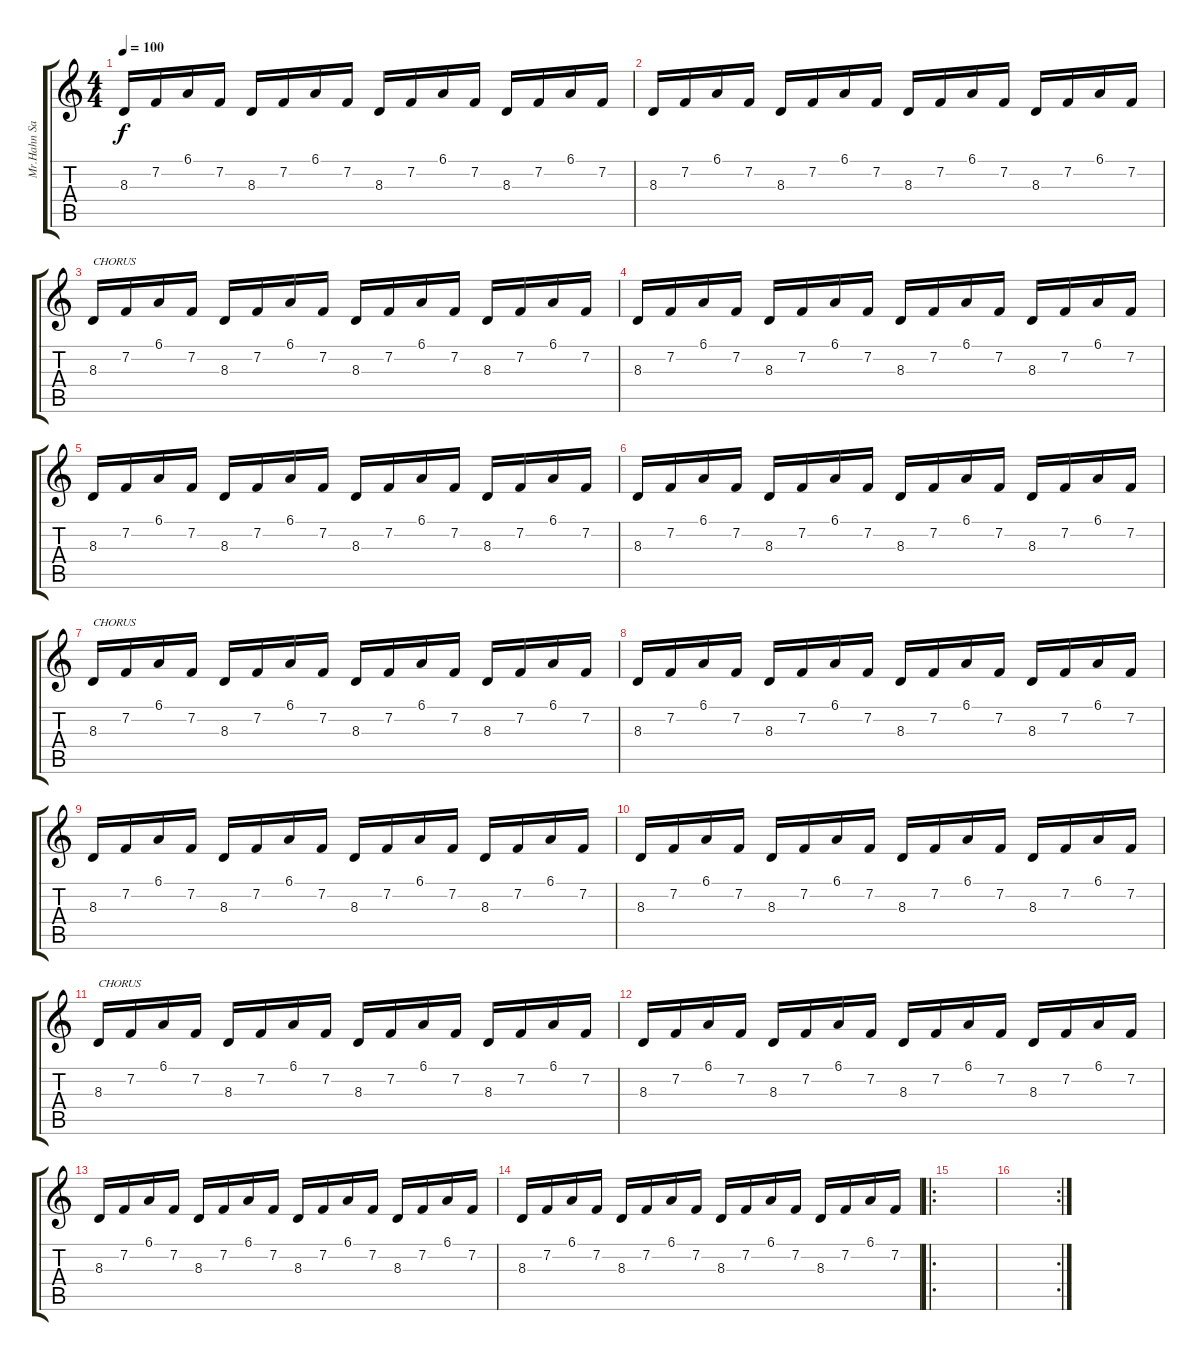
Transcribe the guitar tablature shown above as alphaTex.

\track ("Mr.Hahn Sampler1" "Mr.Hahn Sa") {instrument lead6voice}
\staff {score tabs}
\tuning (Eb4 Bb3 Gb3 Db3 Ab2 Db2) {hide}
\ts (4 4)
\tempo 100
\clef g2
\ks c
8.3.16{dy f} 7.2.16 6.1.16 7.2.16 8.3.16 7.2.16 6.1.16 7.2.16 8.3.16 7.2.16 6.1.16 7.2.16 8.3.16 7.2.16 6.1.16 7.2.16 |
8.3.16 7.2.16 6.1.16 7.2.16 8.3.16 7.2.16 6.1.16 7.2.16 8.3.16 7.2.16 6.1.16 7.2.16 8.3.16 7.2.16 6.1.16 7.2.16 |
8.3.16{txt "CHORUS"} 7.2.16 6.1.16 7.2.16 8.3.16 7.2.16 6.1.16 7.2.16 8.3.16 7.2.16 6.1.16 7.2.16 8.3.16 7.2.16 6.1.16 7.2.16 |
8.3.16 7.2.16 6.1.16 7.2.16 8.3.16 7.2.16 6.1.16 7.2.16 8.3.16 7.2.16 6.1.16 7.2.16 8.3.16 7.2.16 6.1.16 7.2.16 |
8.3.16 7.2.16 6.1.16 7.2.16 8.3.16 7.2.16 6.1.16 7.2.16 8.3.16 7.2.16 6.1.16 7.2.16 8.3.16 7.2.16 6.1.16 7.2.16 |
8.3.16 7.2.16 6.1.16 7.2.16 8.3.16 7.2.16 6.1.16 7.2.16 8.3.16 7.2.16 6.1.16 7.2.16 8.3.16 7.2.16 6.1.16 7.2.16 |
8.3.16{txt "CHORUS"} 7.2.16 6.1.16 7.2.16 8.3.16 7.2.16 6.1.16 7.2.16 8.3.16 7.2.16 6.1.16 7.2.16 8.3.16 7.2.16 6.1.16 7.2.16 |
8.3.16 7.2.16 6.1.16 7.2.16 8.3.16 7.2.16 6.1.16 7.2.16 8.3.16 7.2.16 6.1.16 7.2.16 8.3.16 7.2.16 6.1.16 7.2.16 |
8.3.16 7.2.16 6.1.16 7.2.16 8.3.16 7.2.16 6.1.16 7.2.16 8.3.16 7.2.16 6.1.16 7.2.16 8.3.16 7.2.16 6.1.16 7.2.16 |
8.3.16 7.2.16 6.1.16 7.2.16 8.3.16 7.2.16 6.1.16 7.2.16 8.3.16 7.2.16 6.1.16 7.2.16 8.3.16 7.2.16 6.1.16 7.2.16 |
8.3.16{txt "CHORUS"} 7.2.16 6.1.16 7.2.16 8.3.16 7.2.16 6.1.16 7.2.16 8.3.16 7.2.16 6.1.16 7.2.16 8.3.16 7.2.16 6.1.16 7.2.16 |
8.3.16 7.2.16 6.1.16 7.2.16 8.3.16 7.2.16 6.1.16 7.2.16 8.3.16 7.2.16 6.1.16 7.2.16 8.3.16 7.2.16 6.1.16 7.2.16 |
8.3.16 7.2.16 6.1.16 7.2.16 8.3.16 7.2.16 6.1.16 7.2.16 8.3.16 7.2.16 6.1.16 7.2.16 8.3.16 7.2.16 6.1.16 7.2.16 |
8.3.16 7.2.16 6.1.16 7.2.16 8.3.16 7.2.16 6.1.16 7.2.16 8.3.16 7.2.16 6.1.16 7.2.16 8.3.16 7.2.16 6.1.16 7.2.16 |
\ro
|
\rc 2
